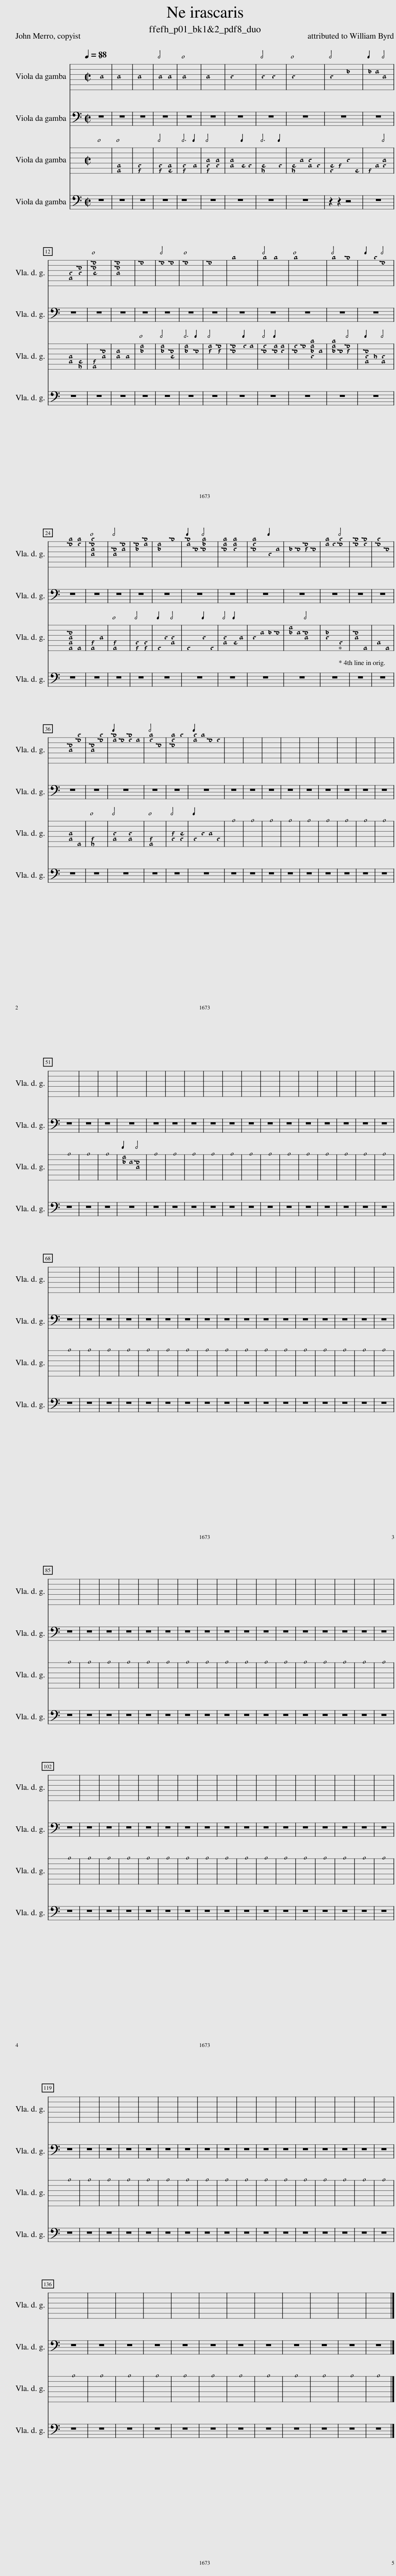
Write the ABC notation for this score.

X:1
%%score 1 2
L:1/8
Q:1/4=88
M:2/2
I:linebreak $
K:C
V:1 tab stafflines=6 strings="A1,D2,G2,C3,E3,A3,D4 nostems"
V:2 tab stafflines=6 strings="C2,G2,C3,E3,A3,D4 nostems"
V:1
 !4!C,8 | !4!C,8 | !4!C,8 | !4!C,4 !4!C,4 | !4!C,8 | %5
 !4!C,8 | !4!D,8 | !4!D,4 !4!D,4 | !4!D,8 | !4!D,4 !3!F,4 | %10
 !3!F,2 !3!E,2 !4!C,4 |$ [!5!G,,!4!D,]4 [!4!D,!3!G,]4 | [!4!E,!3!G,!2!C]8 | [!4!C,!3!G,!2!C]8 | !2!C8 | %15
 !2!C4 !2!C4 | !2!C8 | !2!C8 | !1!D8 | !1!D4 !1!D4 | %20
 !1!D8 | !1!D4 !1!F4- | !1!F2 !1!E2 !2!C4 |$ [!2!C!1!D]4 [!2!B,!1!D]4 | [!4!C,!3!E,!2!C!1!E]8 | %25
 [!4!C,!3!G,]4 [!3!E,!2!C]4 | [!3!F,!2!C]4 [!2!A,!1!F]4 | [!3!F,!2!A,]4 !1!F4 | [!2!A,!1!F]2 !3!G,2 [!3!G,!2!_B,!1!D]4 | [!3!G,!2!A,!1!D]4 [!3!^F,!2!A,!1!D]4 | %30
 [!3!G,!2!B,!1!D]4 !4!D,2 !3!E,2 | !3!F,2 !3!G,2 [!3!A,!2!C]2 !3!G,2 | [!2!A,!1!D]2 !2!B,2 [!2!C!1!E]4 | [!2!C!1!F]4 [!2!B,!1!F]4 | [!2!C!1!E]4 !3!G,4 |$ %35
 [!4!C,!3!G,]4 [!2!C!1!E]4 | [!4!C,!3!G,]4 [!2!C!1!E]4 | [!2!A,!1!F]2 !2!C2 [!2!B,!1!F]2 !2!A,2 | [!2!B,!1!D]4 !3!G,4 | [!3!G,!2!B,!1!D]4 !1!E4 | %40
 [!2!A,!1!E]2 !1!D2 !2!C2 !2!B,2 | x8 | x8 | x8 | x8 | %45
 x8 | x8 | x8 | x8 | x8 |$ %50
 x8 | x8 | x8 | x8 | x8 | %55
 x8 | x8 | x8 | x8 | x8 | %60
 x8 | x8 | x8 | x8 | x8 | %65
 x8 | x8 |$ x8 | x8 | x8 | %70
 x8 | x8 | x8 | x8 | x8 | %75
 x8 | x8 | x8 | x8 | x8 | %80
 x8 | x8 | x8 | x8 |$ x8 | %85
 x8 | x8 | x8 | x8 | x8 | %90
 x8 | x8 | x8 | x8 | x8 | %95
 x8 | x8 | x8 | x8 | x8 | %100
 x8 |$ x8 | x8 | x8 | x8 | %105
 x8 | x8 | x8 | x8 | x8 | %110
 x8 | x8 | x8 | x8 | x8 | %115
 x8 | x8 | x8 |$ x8 | x8 | %120
 x8 | x8 | x8 | x8 | x8 | %125
 x8 | x8 | x8 | x8 | x8 | %130
 x8 | x8 | x8 | x8 | x8 |$ %135
 x8 | x8 | x8 | x8 | x8 | %140
 x8 | x8 | x8 | x8 | x8 | %145
 x8 | x8 |] %147
V:2
 x8 | [!6!C,,!5!G,,]8 | [!6!F,,!5!A,,]8 | [!6!F,,!5!A,,]4 [!6!E,,!5!G,,]4 | [!6!F,,!5!A,,]6 !5!G,,2 | %5
 [!6!F,,!5!A,,!4!C,]4 [!5!A,,!4!C,]4 | [!5!G,,!4!C,]4 !5!B,,2 !5!A,,2 | [!6!G,,!5!B,,]6 !5!A,,2 | [!6!G,,!5!B,,]2 !4!C,2 [!5!G,,!4!D,]2 !5!A,,2 | [!6!D,,!5!B,,]2 !5!C,2 !4!D,2 !6!E,,2 | %10
 !6!F,,2 !5!G,,2 [!5!A,,!4!C,]4 |$ [!5!G,,!4!C,]4 [!6!G,,!5!B,,]4 | [!6!C,,!5!C,]4 [!4!C,!3!G,]4 | [!4!C,!3!E,]4 !4!C,4 | [!3!F,!2!A,]8 | %15
 [!3!F,!2!A,]4 [!4!E,!3!G,]4 | [!3!F,!2!A,]6 !3!G,2 | [!2!A,!3!A,]4 [!3!A,!2!C]4 | [!3!G,!2!C]4 !2!B,2 !2!A,2 | [!3!G,!2!B,]4 [!3!G,!2!A,]2 [!3!^F,!2!A,]2 | %20
 [!3!G,!2!B,]2 !2!C2 [!4!D,!3!F,!2!A,!1!D]2 !3!E,2 | [!3!F,!2!A,!1!D]2 !3!G,2 [!3!A,!2!C]4 | [!5!G,,!4!D,!3!G,]2 !4!G,2 [!5!G,,!4!D,]4 |$ [!6!C,,!5!G,,!4!C,!3!G,]4 !6!C,,4 | [!6!C,,!5!C,]4 !4!C,4 | %25
 [!6!C,,!5!C,]8 | [!6!F,,!5!A,,]4 [!6!F,,!5!A,,]4 | !6!D,,2 !4!D,2 [!5!G,,!4!D,]4 | !6!D,,4 !4!D,2 !6!D,,2 | [!5!G,,!4!D,]4 !5!B,,2 !4!C,2 | %30
 !4!D,2 !3!E,2 !3!F,2 !3!G,2 | [!3!F,!2!A,]2 !3!E,2 [!4!C,!3!G,]4 | [!4!D,!3!F,]4 !5!A,,4 | [!4!C,!3!G,]4 !6!C,,4 | !5!G,,4 !6!C,,4 |$ %35
 [!5!G,,!4!C,]4 !6!C,,4 | [!6!G,,!5!C,]8 | [!5!G,,!4!D,]4 [!5!G,,!4!D,]4 | [!6!C,,!5!C,]8 | [!5!A,,!4!F,]4 [!5!A,,!4!E,]4 | %40
 !5!A,,2 !4!D,2 !4!C,2 !5!A,,2 | x8 | x8 | x8 | x8 | %45
 x8 | x8 | x8 | x8 | x8 |$ %50
 x8 | x8 | x8 | [!3!F,!2!A,]2 !3!E,2 [!4!C,!3!G,]4 | x8 | %55
 x8 | x8 | x8 | x8 | x8 | %60
 x8 | x8 | x8 | x8 | x8 | %65
 x8 | x8 |$ x8 | x8 | x8 | %70
 x8 | x8 | x8 | x8 | x8 | %75
 x8 | x8 | x8 | x8 | x8 | %80
 x8 | x8 | x8 | x8 |$ x8 | %85
 x8 | x8 | x8 | x8 | x8 | %90
 x8 | x8 | x8 | x8 | x8 | %95
 x8 | x8 | x8 | x8 | x8 | %100
 x8 |$ x8 | x8 | x8 | x8 | %105
 x8 | x8 | x8 | x8 | x8 | %110
 x8 | x8 | x8 | x8 | x8 | %115
 x8 | x8 | x8 |$ x8 | x8 | %120
 x8 | x8 | x8 | x8 | x8 | %125
 x8 | x8 | x8 | x8 | x8 | %130
 x8 | x8 | x8 | x8 | x8 |$ %135
 x8 | x8 | x8 | x8 | x8 | %140
 x8 | x8 | x8 | x8 | x8 | %145
 x8 | x8 |] %147
